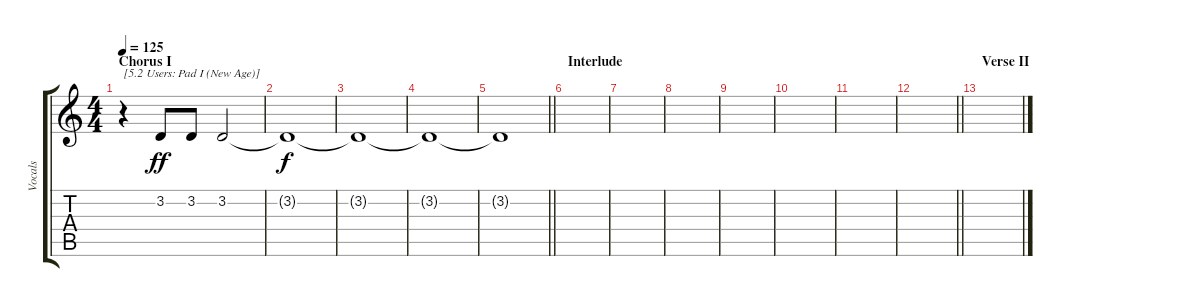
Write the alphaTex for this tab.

\track ("Vocals" "Vocals") {instrument pad1newage}
\staff {score tabs}
\tuning (E4 B3 G3 D3 A2 E2) {hide}
\ts (4 4)
\section ("" "Chorus I")
\tempo 125
\clef g2
\ks c
r.4{txt "[5.2 Users: Pad I (New Age)]" dy ff} 3.2.8 3.2.8 3.2.2 |
3.2{t}.1{dy f} |
3.2{t}.1 |
3.2{t}.1 |
\barLineRight lightlight
3.2{t}.1 |
\section ("" "Interlude")
|
|
|
|
|
|
\barLineRight lightlight
|
\section ("" "Verse II")
